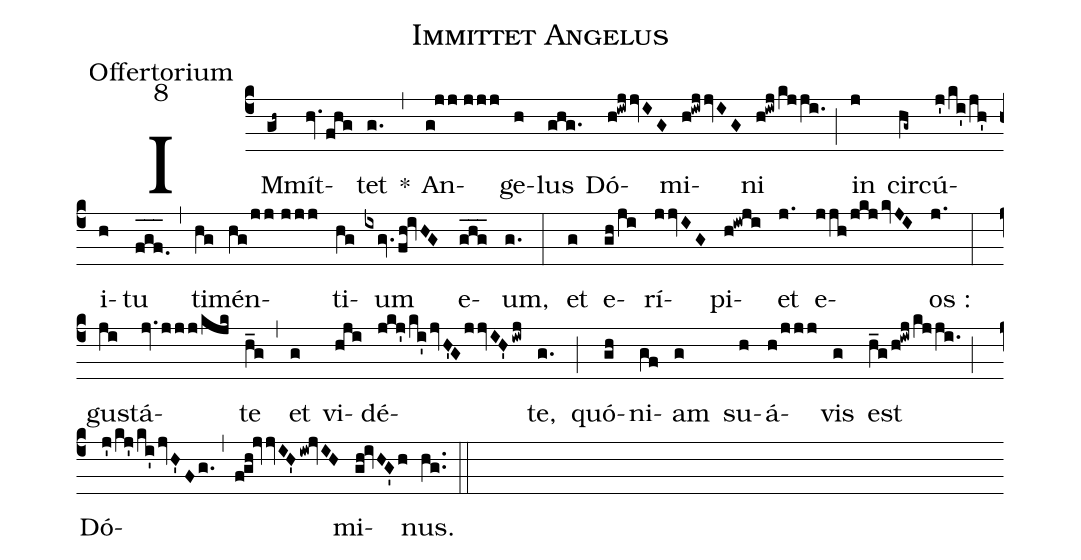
name:Immittet Angelus;
office-part:Offertorium;
mode:8;
%%
(c4) IM(gh~)mít(hv.fhg)tet(g.) *(,) An(g!jj//jjj)ge(h)lus(ghg.) Dó(h!iwjjvIG)mi(h!iwjjvIG)ni(h!iwj/kjji.) (;) in(j) cir(hg~)cú(j'/ki'/jh')i(h)tu(f_[oh:h]g_[oh:h]f._[oh:h]) (,) ti(hg)mén(hg/jj//jjj)ti(hg)um(ixgv.fh!ivHG) e(ghg___)um,(g.) (:) et(g) e(gh/ji)rí(jjvIG)pi(h!iwji)et(j.) e(jjh/jkjkvJI)os :(j.) (:) gu(ji)stá(jv.jjj/kjk)te(h_g) (,) et(g) vi(hji)dé(jkj'/ki'jvH'GjjvIH'iwj)te,(g.) (;) quó(gh)ni(gf)am(g) su(h)á(h/jjj)vis(g) est(h_g/h!iwj/kjji.) (;) Dó(j'/kj'/ki'jvH'Fg.)(,)(fgh!jvvIH'iw!jvIH)mi(gh!ivHG'h)nus.(hg..) (::)
